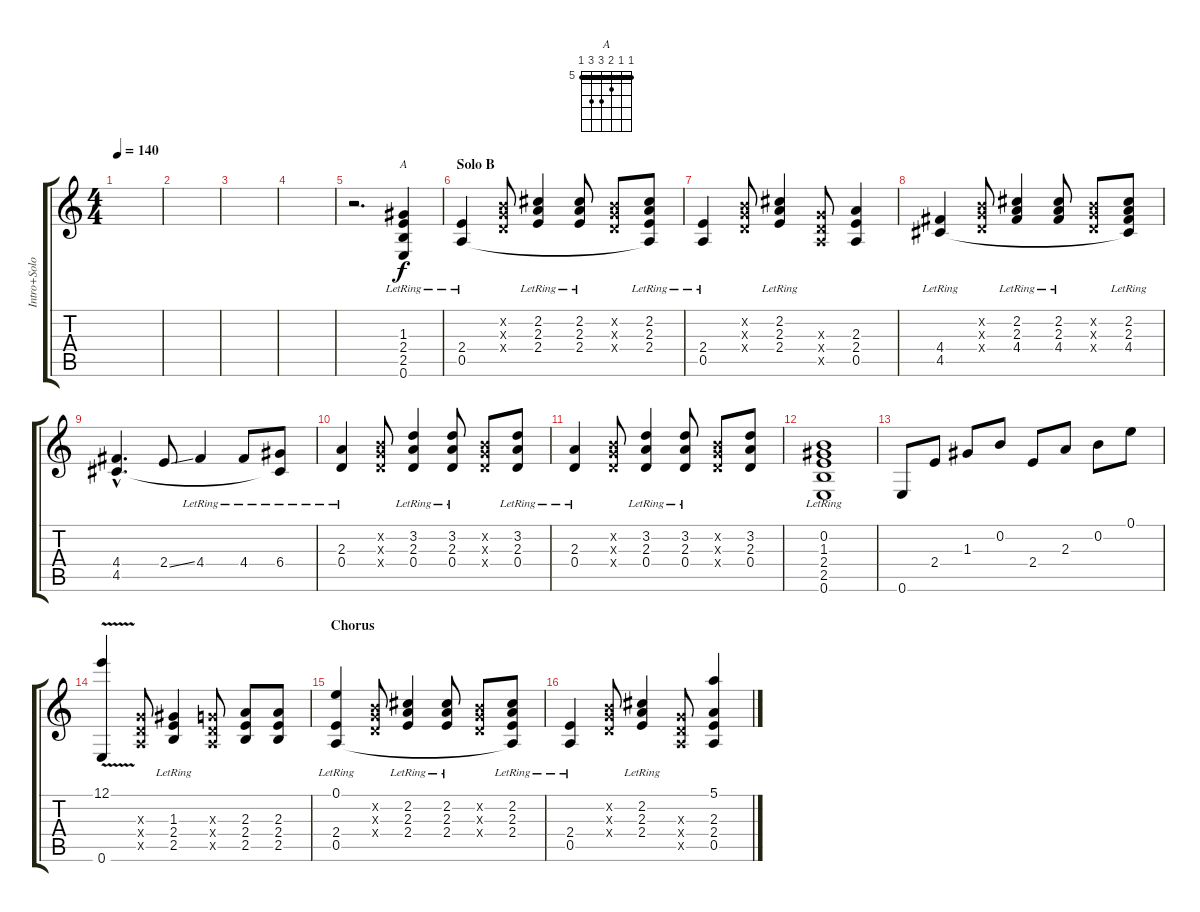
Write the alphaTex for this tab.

\track ("Intro+Solo" "Intro+Solo") {instrument electricguitarclean}
\staff {score tabs}
\tuning (E4 B3 G3 D3 A2 E2) {hide}
\chord ("A" 5 5 6 7 7 5) {firstfret 5 barre 5}
\ts (4 4)
\tempo 140
\clef g2
\ks c
|
|
|
|
r.2{d} (1.3{lr} 2.4{lr} 2.5{lr} 0.6{lr}).4{ch "A"} |
\section ("" "Solo B")
(2.4{lr} 0.5{lr}).4 (0.2{x} 0.3{x} 0.4{x}).8 (2.2{lr} 2.3{lr} 2.4{lr}).4 (2.2{lr} 2.3{lr} 2.4{lr}).8 (0.2{x} 0.3{x} 0.4{x}).8 (2.2{lr} 2.3{lr} 2.4{lr} 0.5{t}).8 |
(2.4{lr} 0.5{lr}).4 (0.2{x} 0.3{x} 0.4{x}).8 (2.2{lr} 2.3{lr} 2.4{lr}).4 (0.3{x} 0.4{x} 0.5{x}).8 (2.3 2.4 0.5).4 |
(4.4{lr} 4.5{lr}).4 (0.2{x} 0.3{x} 0.4{x}).8 (2.2{lr} 2.3{lr} 4.4{lr}).4 (2.2{lr} 2.3{lr} 4.4{lr}).8 (0.2{x} 0.3{x} 0.4{x}).8 (2.2{lr} 2.3{lr} 4.4{lr} 4.5{t}).8 |
(4.4{hac} 4.5{hac}).4{d} 2.4{ss}.8 4.4{lr}.4 4.4{lr}.8 (6.4{lr} 4.5{t}).8 |
(2.3 0.4{lr}).4 (0.2{x} 0.3{x} 0.4{x}).8 (3.2{lr} 2.3{lr} 0.4{lr}).4 (3.2{lr} 2.3{lr} 0.4{lr}).8 (0.2{x} 0.3{x} 0.4{x}).8 (3.2{lr} 2.3{lr} 0.4{lr}).8 |
(2.3 0.4{lr}).4 (0.2{x} 0.3{x} 0.4{x}).8 (3.2{lr} 2.3{lr} 0.4{lr}).4 (3.2{lr} 2.3{lr} 0.4{lr}).8 (0.2{x} 0.3{x} 0.4{x}).8 (3.2 2.3 0.4).8 |
(0.2 1.3 2.4 2.5{lr} 0.6).1 |
0.6.8 2.4.8 1.3.8 0.2.8 2.4.8 2.3.8 0.2.8 0.1.8 |
(12.1{v} 0.6).4 (0.3{x} 0.4{x} 0.5{x}).8 (1.3{lr} 2.4{lr} 2.5).4 (0.3{x} 0.4{x} 0.5{x}).8 (2.3 2.4 2.5).8 (2.3 2.4 2.5).8 |
\section ("" "Chorus")
(0.1 2.4{lr} 0.5{lr}).4{volume 14} (0.2{x} 0.3{x} 0.4{x}).8 (2.2{lr} 2.3{lr} 2.4{lr}).4 (2.2{lr} 2.3{lr} 2.4{lr}).8 (0.2{x} 0.3{x} 0.4{x}).8 (2.2{lr} 2.3{lr} 2.4{lr} 0.5{t}).8 |
(2.4{lr} 0.5{lr}).4 (0.2{x} 0.3{x} 0.4{x}).8 (2.2{lr} 2.3{lr} 2.4{lr}).4 (0.3{x} 0.4{x} 0.5{x}).8 (5.1 2.3 2.4 0.5).4
